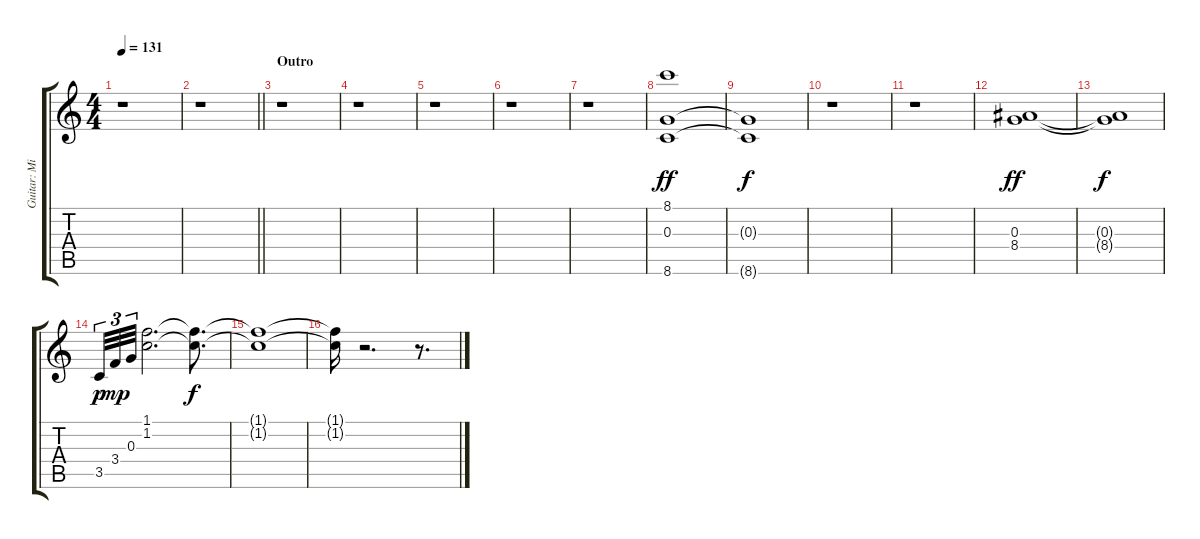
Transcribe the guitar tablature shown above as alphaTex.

\track ("Guitar: Mick Ralphs" "Guitar: Mi") {instrument electricguitarjazz}
\staff {score tabs}
\tuning (E4 B3 G3 D3 A2 E2) {hide}
\ts (4 4)
\tempo 131
\clef g2
\ks c
r.1{dy f} |
\barLineRight lightlight
r.1 |
\section ("" "Outro")
r.1 |
r.1 |
r.1 |
r.1 |
r.1 |
(8.1 0.3 8.6).1{dy ff} |
(0.3{t} 8.6{t}).1{dy f} |
r.1 |
r.1 |
(0.3 8.4).1{dy ff} |
(0.3{t} 8.4{t}).1{dy f} |
3.5.32{tu (3 2) dy p} 3.4.32{tu (3 2) dy mp} 0.3.32{tu (3 2)} (1.1 1.2).2{d} (1.1{t} 1.2{t}).8{d dy f} |
(1.1{t} 1.2{t}).1 |
(1.1{t} 1.2{t}).16 r.2{d} r.8{d}
